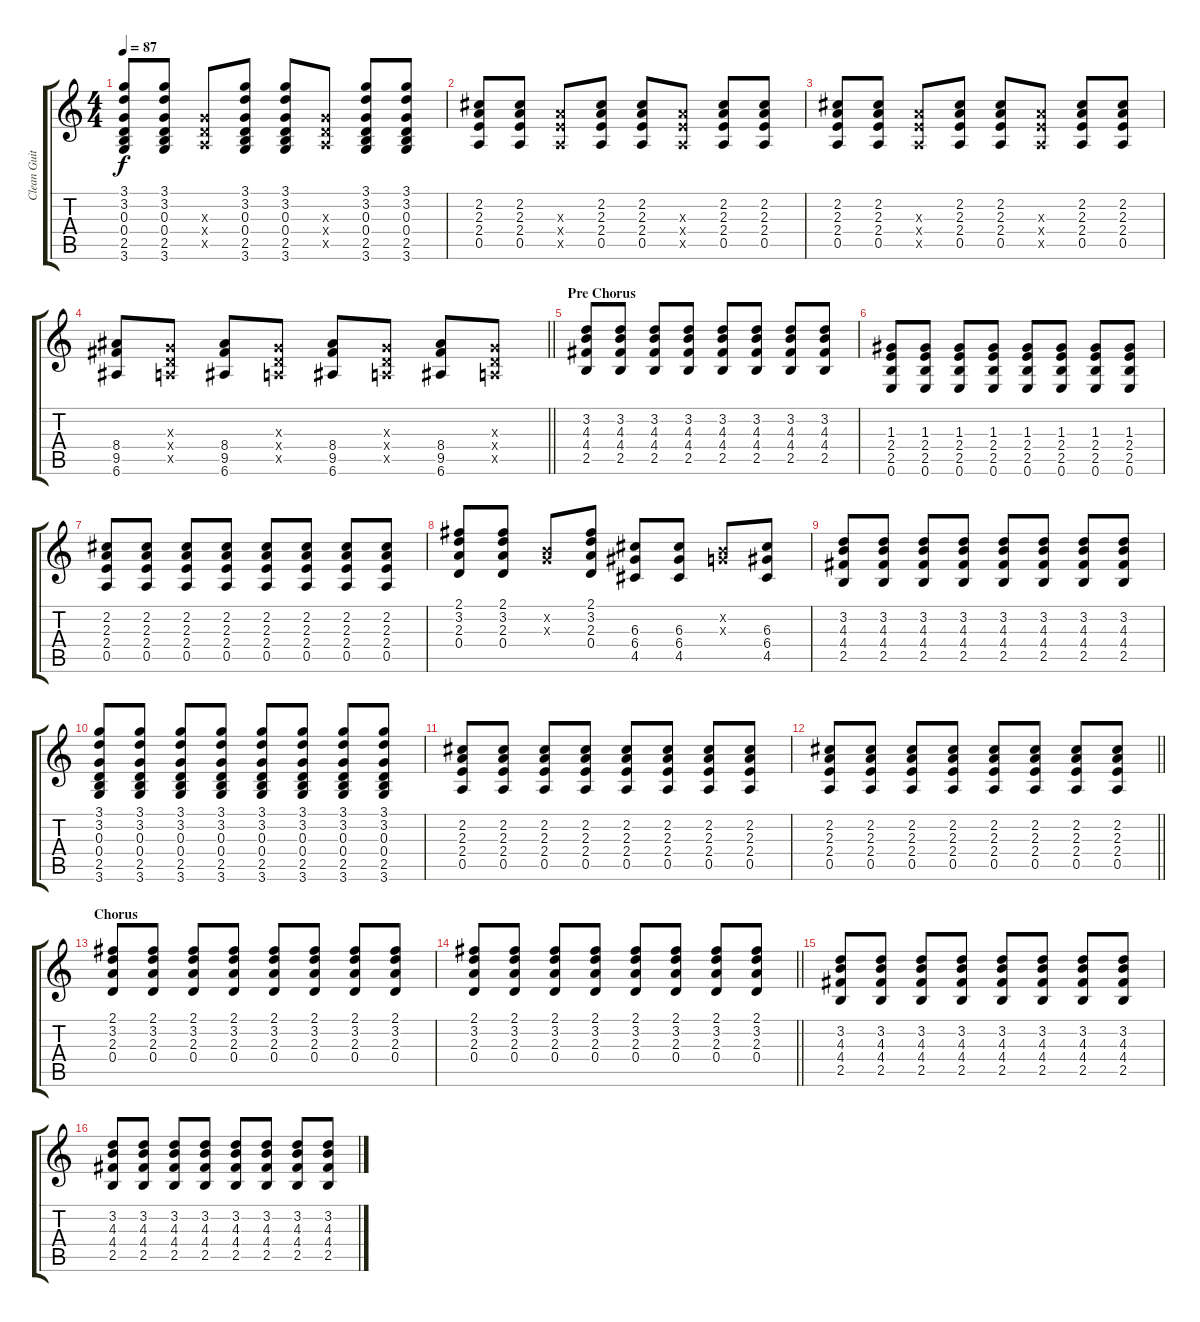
\track ("Clean Guitar" "Clean Guit") {instrument electricguitarjazz}
\staff {score tabs}
\tuning (E4 B3 G3 D3 A2 E2) {hide}
\ts (4 4)
\tempo 87
\clef g2
\ks c
(3.1 3.2 0.3 0.4 2.5 3.6).8{dy f} (3.1 3.2 0.3 0.4 2.5 3.6).8 (0.3{x} 0.4{x} 0.5{x}).8{instrument acousticguitarsteel} (3.1 3.2 0.3 0.4 2.5 3.6).8{instrument electricguitarjazz} (3.1 3.2 0.3 0.4 2.5 3.6).8 (0.3{x} 0.4{x} 0.5{x}).8{instrument acousticguitarsteel} (3.1 3.2 0.3 0.4 2.5 3.6).8{instrument electricguitarjazz} (3.1 3.2 0.3 0.4 2.5 3.6).8 |
(2.2 2.3 2.4 0.5).8 (2.2 2.3 2.4 0.5).8 (2.3{x} 2.4{x} 0.5{x}).8 (2.2 2.3 2.4 0.5).8 (2.2 2.3 2.4 0.5).8 (2.3{x} 2.4{x} 0.5{x}).8 (2.2 2.3 2.4 0.5).8 (2.2 2.3 2.4 0.5).8 |
(2.2 2.3 2.4 0.5).8 (2.2 2.3 2.4 0.5).8 (2.3{x} 2.4{x} 0.5{x}).8 (2.2 2.3 2.4 0.5).8 (2.2 2.3 2.4 0.5).8 (2.3{x} 2.4{x} 0.5{x}).8 (2.2 2.3 2.4 0.5).8 (2.2 2.3 2.4 0.5).8 |
\barLineRight lightlight
(8.4 9.5 6.6).8 (0.3{x} 0.4{x} 0.5{x}).8 (8.4 9.5 6.6).8 (0.3{x} 0.4{x} 0.5{x}).8 (8.4 9.5 6.6).8 (0.3{x} 0.4{x} 0.5{x}).8 (8.4 9.5 6.6).8 (0.3{x} 0.4{x} 0.5{x}).8 |
\section ("" "Pre Chorus")
(3.2 4.3 4.4 2.5).8 (3.2 4.3 4.4 2.5).8 (3.2 4.3 4.4 2.5).8 (3.2 4.3 4.4 2.5).8 (3.2 4.3 4.4 2.5).8 (3.2 4.3 4.4 2.5).8 (3.2 4.3 4.4 2.5).8 (3.2 4.3 4.4 2.5).8 |
(1.3 2.4 2.5 0.6).8 (1.3 2.4 2.5 0.6).8 (1.3 2.4 2.5 0.6).8 (1.3 2.4 2.5 0.6).8 (1.3 2.4 2.5 0.6).8 (1.3 2.4 2.5 0.6).8 (1.3 2.4 2.5 0.6).8 (1.3 2.4 2.5 0.6).8 |
(2.2 2.3 2.4 0.5).8 (2.2 2.3 2.4 0.5).8 (2.2 2.3 2.4 0.5).8 (2.2 2.3 2.4 0.5).8 (2.2 2.3 2.4 0.5).8 (2.2 2.3 2.4 0.5).8 (2.2 2.3 2.4 0.5).8 (2.2 2.3 2.4 0.5).8 |
(2.1 3.2 2.3 0.4).8{volume 10 instrument electricguitarjazz} (2.1 3.2 2.3 0.4).8 (0.2{x} 0.3{x}).8{volume 12 instrument acousticguitarsteel} (2.1 3.2 2.3 0.4).8{instrument electricguitarjazz} (6.3 6.4 4.5).8 (6.3 6.4 4.5).8 (0.2{x} 0.3{x}).8{volume 12 instrument acousticguitarsteel} (6.3 6.4 4.5).8{instrument electricguitarjazz} |
(3.2 4.3 4.4 2.5).8{volume 7 instrument electricguitarjazz} (3.2 4.3 4.4 2.5).8 (3.2 4.3 4.4 2.5).8 (3.2 4.3 4.4 2.5).8 (3.2 4.3 4.4 2.5).8 (3.2 4.3 4.4 2.5).8 (3.2 4.3 4.4 2.5).8 (3.2 4.3 4.4 2.5).8 |
(3.1 3.2 0.3 0.4 2.5 3.6).8 (3.1 3.2 0.3 0.4 2.5 3.6).8 (3.1 3.2 0.3 0.4 2.5 3.6).8 (3.1 3.2 0.3 0.4 2.5 3.6).8 (3.1 3.2 0.3 0.4 2.5 3.6).8 (3.1 3.2 0.3 0.4 2.5 3.6).8 (3.1 3.2 0.3 0.4 2.5 3.6).8 (3.1 3.2 0.3 0.4 2.5 3.6).8 |
(2.2 2.3 2.4 0.5).8 (2.2 2.3 2.4 0.5).8 (2.2 2.3 2.4 0.5).8 (2.2 2.3 2.4 0.5).8 (2.2 2.3 2.4 0.5).8 (2.2 2.3 2.4 0.5).8 (2.2 2.3 2.4 0.5).8 (2.2 2.3 2.4 0.5).8 |
\barLineRight lightlight
(2.2 2.3 2.4 0.5).8 (2.2 2.3 2.4 0.5).8 (2.2 2.3 2.4 0.5).8 (2.2 2.3 2.4 0.5).8 (2.2 2.3 2.4 0.5).8 (2.2 2.3 2.4 0.5).8 (2.2 2.3 2.4 0.5).8 (2.2 2.3 2.4 0.5).8 |
\section ("" "Chorus ")
(2.1 3.2 2.3 0.4).8 (2.1 3.2 2.3 0.4).8 (2.1 3.2 2.3 0.4).8 (2.1 3.2 2.3 0.4).8 (2.1 3.2 2.3 0.4).8 (2.1 3.2 2.3 0.4).8 (2.1 3.2 2.3 0.4).8 (2.1 3.2 2.3 0.4).8 |
\barLineRight lightlight
(2.1 3.2 2.3 0.4).8 (2.1 3.2 2.3 0.4).8 (2.1 3.2 2.3 0.4).8 (2.1 3.2 2.3 0.4).8 (2.1 3.2 2.3 0.4).8 (2.1 3.2 2.3 0.4).8 (2.1 3.2 2.3 0.4).8 (2.1 3.2 2.3 0.4).8 |
(3.2 4.3 4.4 2.5).8 (3.2 4.3 4.4 2.5).8 (3.2 4.3 4.4 2.5).8 (3.2 4.3 4.4 2.5).8 (3.2 4.3 4.4 2.5).8 (3.2 4.3 4.4 2.5).8 (3.2 4.3 4.4 2.5).8 (3.2 4.3 4.4 2.5).8 |
(3.2 4.3 4.4 2.5).8 (3.2 4.3 4.4 2.5).8 (3.2 4.3 4.4 2.5).8 (3.2 4.3 4.4 2.5).8 (3.2 4.3 4.4 2.5).8 (3.2 4.3 4.4 2.5).8 (3.2 4.3 4.4 2.5).8 (3.2 4.3 4.4 2.5).8
